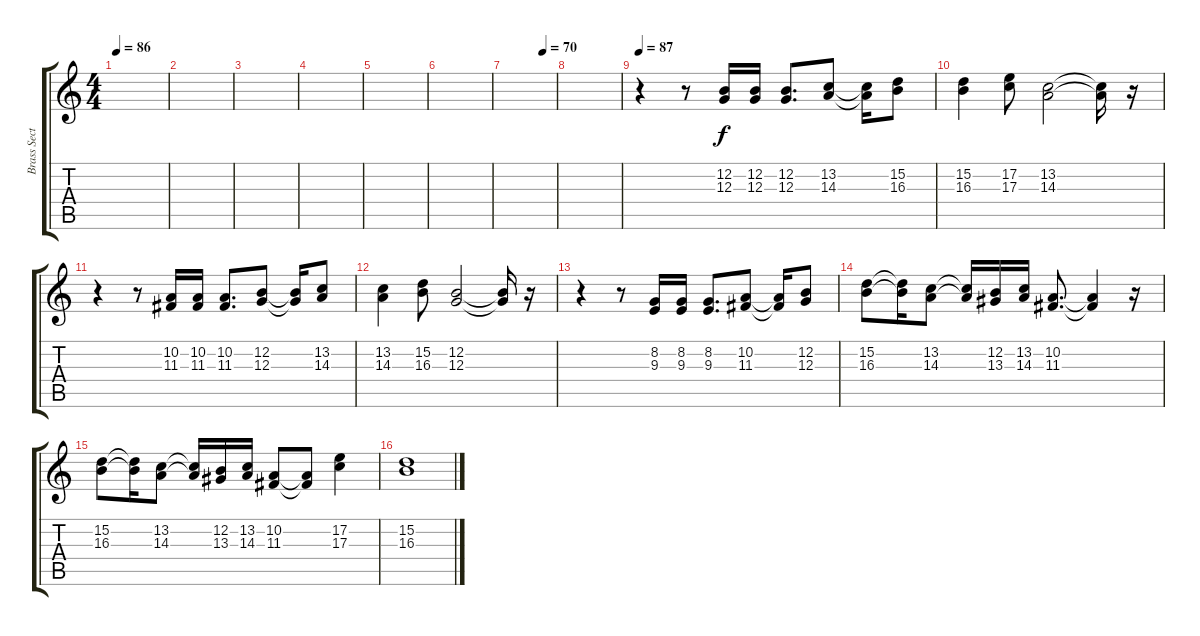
\track ("Brass Section" "Brass Sect") {instrument brasssection}
\staff {score tabs}
\tuning (E4 B3 G3 D3 A2 E2) {hide}
\ts (4 4)
\tempo 86
\clef g2
\ks c
|
|
|
|
|
|
\tempo (70 0.75)
|
|
\tempo 87
r.4 r.8 (12.2 12.3).16 (12.2 12.3).16 (12.2 12.3).8{d} (13.2 14.3).8 (13.2{t} 14.3{t}).16 (15.2 16.3).8 |
(15.2 16.3).4 (17.2 17.3).8 (13.2 14.3).2 (13.2{t} 14.3{t}).16 r.16 |
r.4 r.8 (10.2 11.3).16 (10.2 11.3).16 (10.2 11.3).8{d} (12.2 12.3).8 (12.2{t} 12.3{t}).16 (13.2 14.3).8 |
(13.2 14.3).4 (15.2 16.3).8 (12.2 12.3).2 (12.2{t} 12.3{t}).16 r.16 |
r.4 r.8 (8.2 9.3).16 (8.2 9.3).16 (8.2 9.3).8{d} (10.2 11.3).8 (10.2{t} 11.3{t}).16 (12.2 12.3).8 |
(15.2 16.3).8 (15.2{t} 16.3{t}).16 (13.2 14.3).8 (13.2{t} 14.3{t}).16 (12.2 13.3).16 (13.2 14.3).16 (10.2 11.3).8{d} (10.2{t} 11.3{t}).4 r.16 |
(15.2 16.3).8 (15.2{t} 16.3{t}).16 (13.2 14.3).8 (13.2{t} 14.3{t}).16 (12.2 13.3).16 (13.2 14.3).16 (10.2 11.3).8 (10.2{t} 11.3{t}).8 (17.2 17.3).4 |
(15.2 16.3).1
